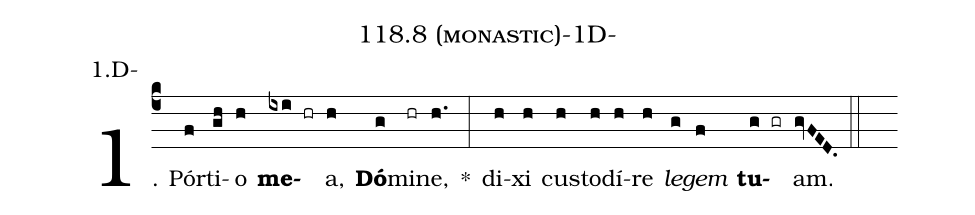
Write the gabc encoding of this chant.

name: 118.8 (monastic)-1D-;
annotation: 1.D-;
%%
(c4)1. Pór(f)ti(gh)o(h) <b>me</b>(ixi hr)a,(h) <b>Dó</b>(g)mi(hr)ne,(h.) *(:) di(h)xi(h) cus(h)to(h)dí(h)re(h) <i>le</i>(g)<i>gem</i>(f) <b>tu</b>(g gr)am.(gvFED.) (::)
